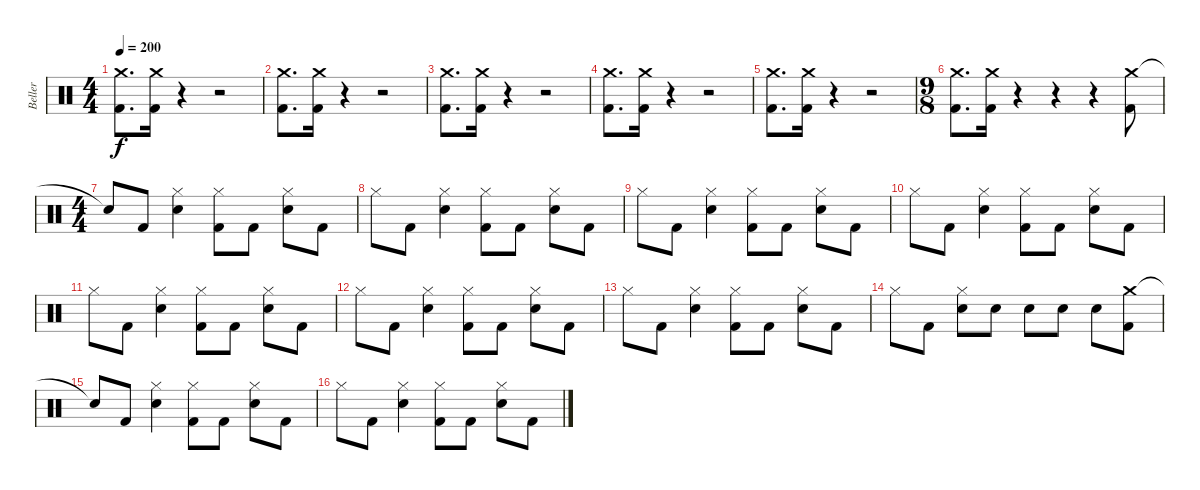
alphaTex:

\track ("Beller" "Beller") {instrument percussion}
\staff {score}
\articulation defaults
\ts (4 4)
\tempo 200
\clef neutral
\ks c
("Crash medium (hit)" "Kick (hit) 2").8{d dy f} ("Crash medium (hit)" "Kick (hit) 2").16 r.4 r.2 |
("Crash medium (hit)" "Kick (hit) 2").8{d} ("Crash medium (hit)" "Kick (hit) 2").16 r.4 r.2 |
("Crash medium (hit)" "Kick (hit) 2").8{d} ("Crash medium (hit)" "Kick (hit) 2").16 r.4 r.2 |
("Crash medium (hit)" "Kick (hit) 2").8{d} ("Crash medium (hit)" "Kick (hit) 2").16 r.4 r.2 |
("Crash medium (hit)" "Kick (hit) 2").8{d} ("Crash medium (hit)" "Kick (hit) 2").16 r.4 r.2 |
\ts (9 8)
("Crash medium (hit)" "Kick (hit) 2").8{d} ("Crash medium (hit)" "Kick (hit) 2").16 r.4 r.4 r.4 ("Crash medium (hit)" "Kick (hit) 2").8 |
\ts (4 4)
"Snare (hit)"{t}.8 "Kick (hit) 2".8 ("Hi-Hat (closed)" "Snare (hit) 2").4 ("Hi-Hat (closed)" "Kick (hit) 2").8 "Kick (hit) 2".8 ("Hi-Hat (closed)" "Snare (hit) 2").8 "Kick (hit) 2".8 |
"Hi-Hat (closed)".8 "Kick (hit) 2".8 ("Hi-Hat (closed)" "Snare (hit) 2").4 ("Hi-Hat (closed)" "Kick (hit) 2").8 "Kick (hit) 2".8 ("Hi-Hat (closed)" "Snare (hit) 2").8 "Kick (hit) 2".8 |
"Hi-Hat (closed)".8 "Kick (hit) 2".8 ("Hi-Hat (closed)" "Snare (hit) 2").4 ("Hi-Hat (closed)" "Kick (hit) 2").8 "Kick (hit) 2".8 ("Hi-Hat (closed)" "Snare (hit) 2").8 "Kick (hit) 2".8 |
"Hi-Hat (closed)".8 "Kick (hit) 2".8 ("Hi-Hat (closed)" "Snare (hit) 2").4 ("Hi-Hat (closed)" "Kick (hit) 2").8 "Kick (hit) 2".8 ("Hi-Hat (closed)" "Snare (hit) 2").8 "Kick (hit) 2".8 |
"Hi-Hat (closed)".8 "Kick (hit) 2".8 ("Hi-Hat (closed)" "Snare (hit) 2").4 ("Hi-Hat (closed)" "Kick (hit) 2").8 "Kick (hit) 2".8 ("Hi-Hat (closed)" "Snare (hit) 2").8 "Kick (hit) 2".8 |
"Hi-Hat (closed)".8 "Kick (hit) 2".8 ("Hi-Hat (closed)" "Snare (hit) 2").4 ("Hi-Hat (closed)" "Kick (hit) 2").8 "Kick (hit) 2".8 ("Hi-Hat (closed)" "Snare (hit) 2").8 "Kick (hit) 2".8 |
"Hi-Hat (closed)".8 "Kick (hit) 2".8 ("Hi-Hat (closed)" "Snare (hit) 2").4 ("Hi-Hat (closed)" "Kick (hit) 2").8 "Kick (hit) 2".8 ("Hi-Hat (closed)" "Snare (hit) 2").8 "Kick (hit) 2".8 |
"Hi-Hat (closed)".8 "Kick (hit) 2".8 ("Hi-Hat (closed)" "Snare (hit) 2").8 "Snare (hit) 2".8 "Snare (hit) 2".8 "Snare (hit) 2".8 "Snare (hit) 2".8 ("Crash medium (hit)" "Kick (hit) 2").8 |
"Snare (hit)"{t}.8 "Kick (hit) 2".8 ("Hi-Hat (closed)" "Snare (hit) 2").4 ("Hi-Hat (closed)" "Kick (hit) 2").8 "Kick (hit) 2".8 ("Hi-Hat (closed)" "Snare (hit) 2").8 "Kick (hit) 2".8 |
"Hi-Hat (closed)".8 "Kick (hit) 2".8 ("Hi-Hat (closed)" "Snare (hit) 2").4 ("Hi-Hat (closed)" "Kick (hit) 2").8 "Kick (hit) 2".8 ("Hi-Hat (closed)" "Snare (hit) 2").8 "Kick (hit) 2".8
